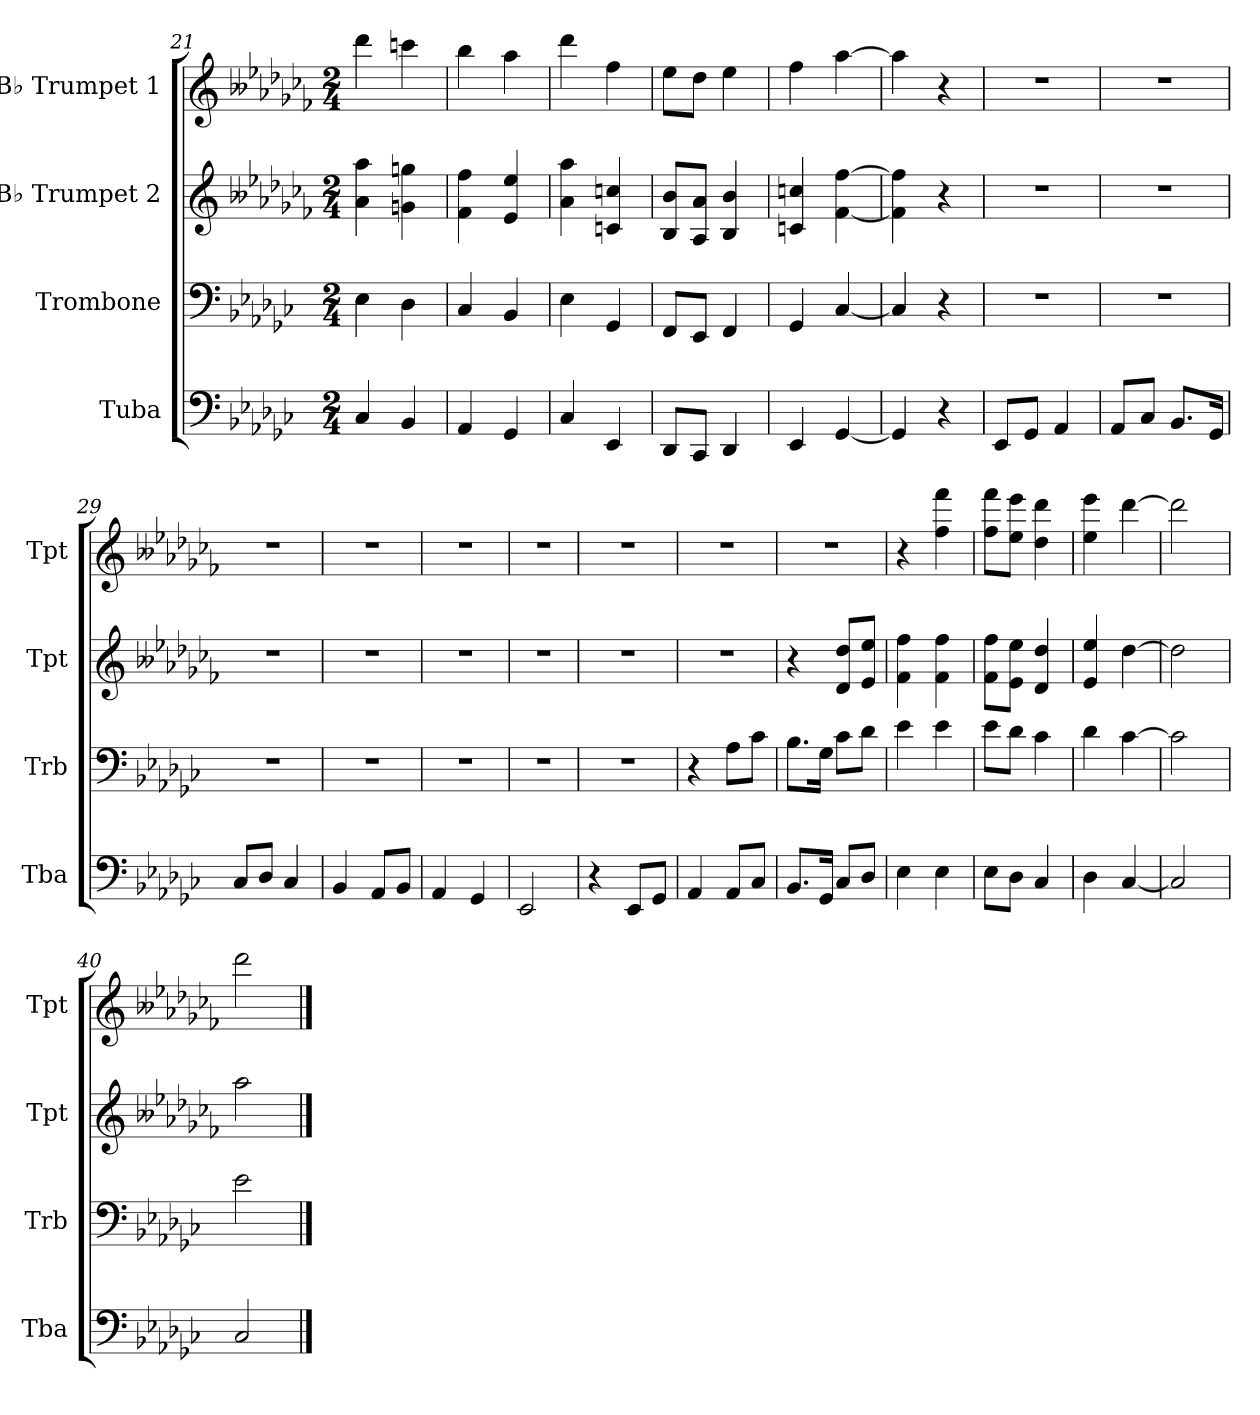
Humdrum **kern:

**kern	**kern	**kern	**kern
*part4	*part3	*part2	*part1
*staff4	*staff3	*staff2	*staff1
*I"Tuba	*I"Trombone	*I"B♭ Trumpet 2	*I"B♭ Trumpet 1
*I'Tba	*I'Trb	*I'Tpt	*I'Tpt
*clefF4	*clefF4	*clefG2	*clefG2
*	*	*ITrd1c2	*ITrd1c2
*k[b-e-a-d-g-c-]	*k[b-e-a-d-g-c-]	*k[b--e-a-d-g-c-f-]	*k[b--e-a-d-g-c-f-]
*M2/4	*M2/4	*M2/4	*M2/4
=21	=21	=21	=21
4C-/	4E-\	4g-\ 4gg-\	4ccc-\
4BB-/	4D-\	4fn\ 4ffn\	4bb-X\
=22	=22	=22	=22
4AA-/	4C-/	4e-\ 4ee-\	4aa-\
4GG-/	4BB-/	4d-/ 4dd-/	4gg-\
=23	=23	=23	=23
4C-/	4E-\	4g-\ 4gg-\	4ccc-\
4EE-/	4GG-/	4B-X/ 4b-X/	4ee-\
=24	=24	=24	=24
8DD-/L	8FF/L	8A-/ 8a-/L	8dd-\L
8CC-/J	8EE-/J	8G-/ 8g-/J	8cc-\J
4DD-/	4FF/	4A-/ 4a-/	4dd-\
=25	=25	=25	=25
4EE-/	4GG-/	4B-X/ 4b-X/	4ee-\
[4GG-/	[4C-/	[4e-\ [4ee-\	[4gg-\
=26	=26	=26	=26
4GG-/]	4C-/]	4e-\] 4ee-\]	4gg-\]
4r	4r	4r	4r
=27	=27	=27	=27
8EE-/L	2r	2r	2r
8GG-/J	.	.	.
4AA-/	.	.	.
=28	=28	=28	=28
8AA-/L	2r	2r	2r
8C-/J	.	.	.
8.BB-/L	.	.	.
16GG-/Jk	.	.	.
!!LO:PB:g=z
=29	=29	=29	=29
8C-/L	2r	2r	2r
8D-/J	.	.	.
4C-/	.	.	.
=30	=30	=30	=30
4BB-/	2r	2r	2r
8AA-/L	.	.	.
8BB-/J	.	.	.
=31	=31	=31	=31
4AA-/	2r	2r	2r
4GG-/	.	.	.
=32	=32	=32	=32
2EE-/	2r	2r	2r
=33	=33	=33	=33
4r	2r	2r	2r
8EE-/L	.	.	.
8GG-/J	.	.	.
=34	=34	=34	=34
4AA-/	4r	2r	2r
8AA-/L	8A-\L	.	.
8C-/J	8c-\J	.	.
=35	=35	=35	=35
8.BB-/L	8.B-\L	4r	2r
16GG-/Jk	16G-\Jk	.	.
8C-/L	8c-\L	8c-/ 8cc-/L	.
8D-/J	8d-\J	8d-/ 8dd-/J	.
=36	=36	=36	=36
4E-\	4e-\	4e-\ 4ee-\	4r
4E-\	4e-\	4e-\ 4ee-\	4ee-\ 4eee-\
=37	=37	=37	=37
8E-\L	8e-\L	8e-\ 8ee-\L	8ee-\ 8eee-\L
8D-\J	8d-\J	8d-\ 8dd-\J	8dd-\ 8ddd-\J
4C-/	4c-\	4c-/ 4cc-/	4cc-\ 4ccc-\
=38	=38	=38	=38
4D-\	4d-\	4d-/ 4dd-/	4dd-\ 4ddd-\
[4C-/	[4c-\	[4cc-\	[4ccc-\
=39	=39	=39	=39
2C-/]	2c-\]	2cc-\]	2ccc-\]
!!LO:LB:g=z
=40	=40	=40	=40
2C-/	2e-\	2gg-\	2ccc-\
==	==	==	==
*-	*-	*-	*-
